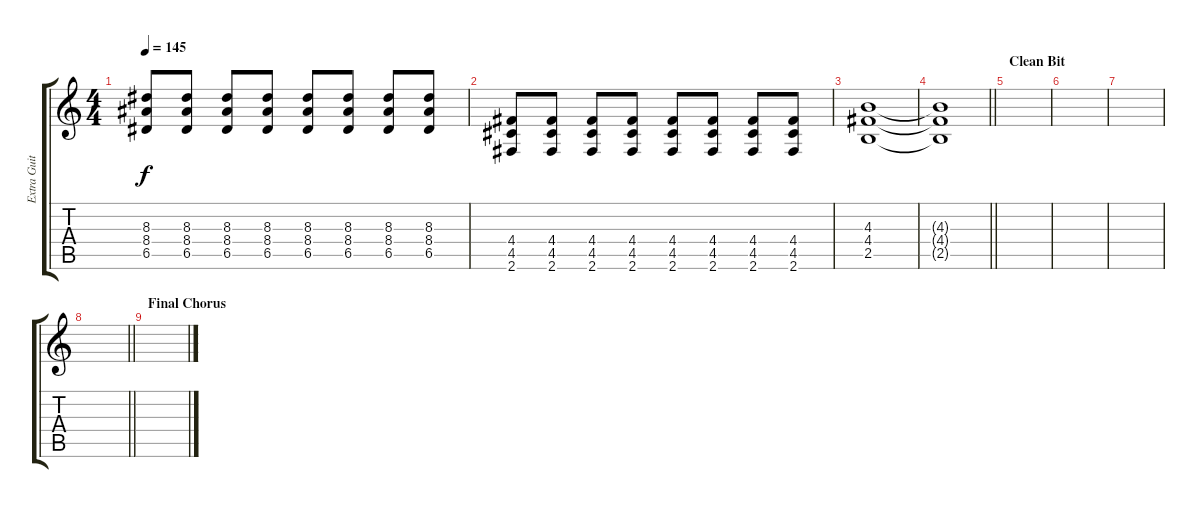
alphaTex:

\track ("Extra Guitar" "Extra Guit") {instrument distortionguitar}
\staff {score tabs}
\tuning (E4 B3 G3 D3 A2 E2) {hide}
\ts (4 4)
\tempo 145
\clef g2
\ks c
(8.3 8.4 6.5).8{dy f} (8.3 8.4 6.5).8 (8.3 8.4 6.5).8 (8.3 8.4 6.5).8 (8.3 8.4 6.5).8 (8.3 8.4 6.5).8 (8.3 8.4 6.5).8 (8.3 8.4 6.5).8 |
(4.4 4.5 2.6).8 (4.4 4.5 2.6).8 (4.4 4.5 2.6).8 (4.4 4.5 2.6).8 (4.4 4.5 2.6).8 (4.4 4.5 2.6).8 (4.4 4.5 2.6).8 (4.4 4.5 2.6).8 |
(4.3 4.4 2.5).1 |
\barLineRight lightlight
(4.3{t} 4.4{t} 2.5{t}).1 |
\section ("" "Clean Bit")
|
|
|
\barLineRight lightlight
|
\section ("" "Final Chorus")
